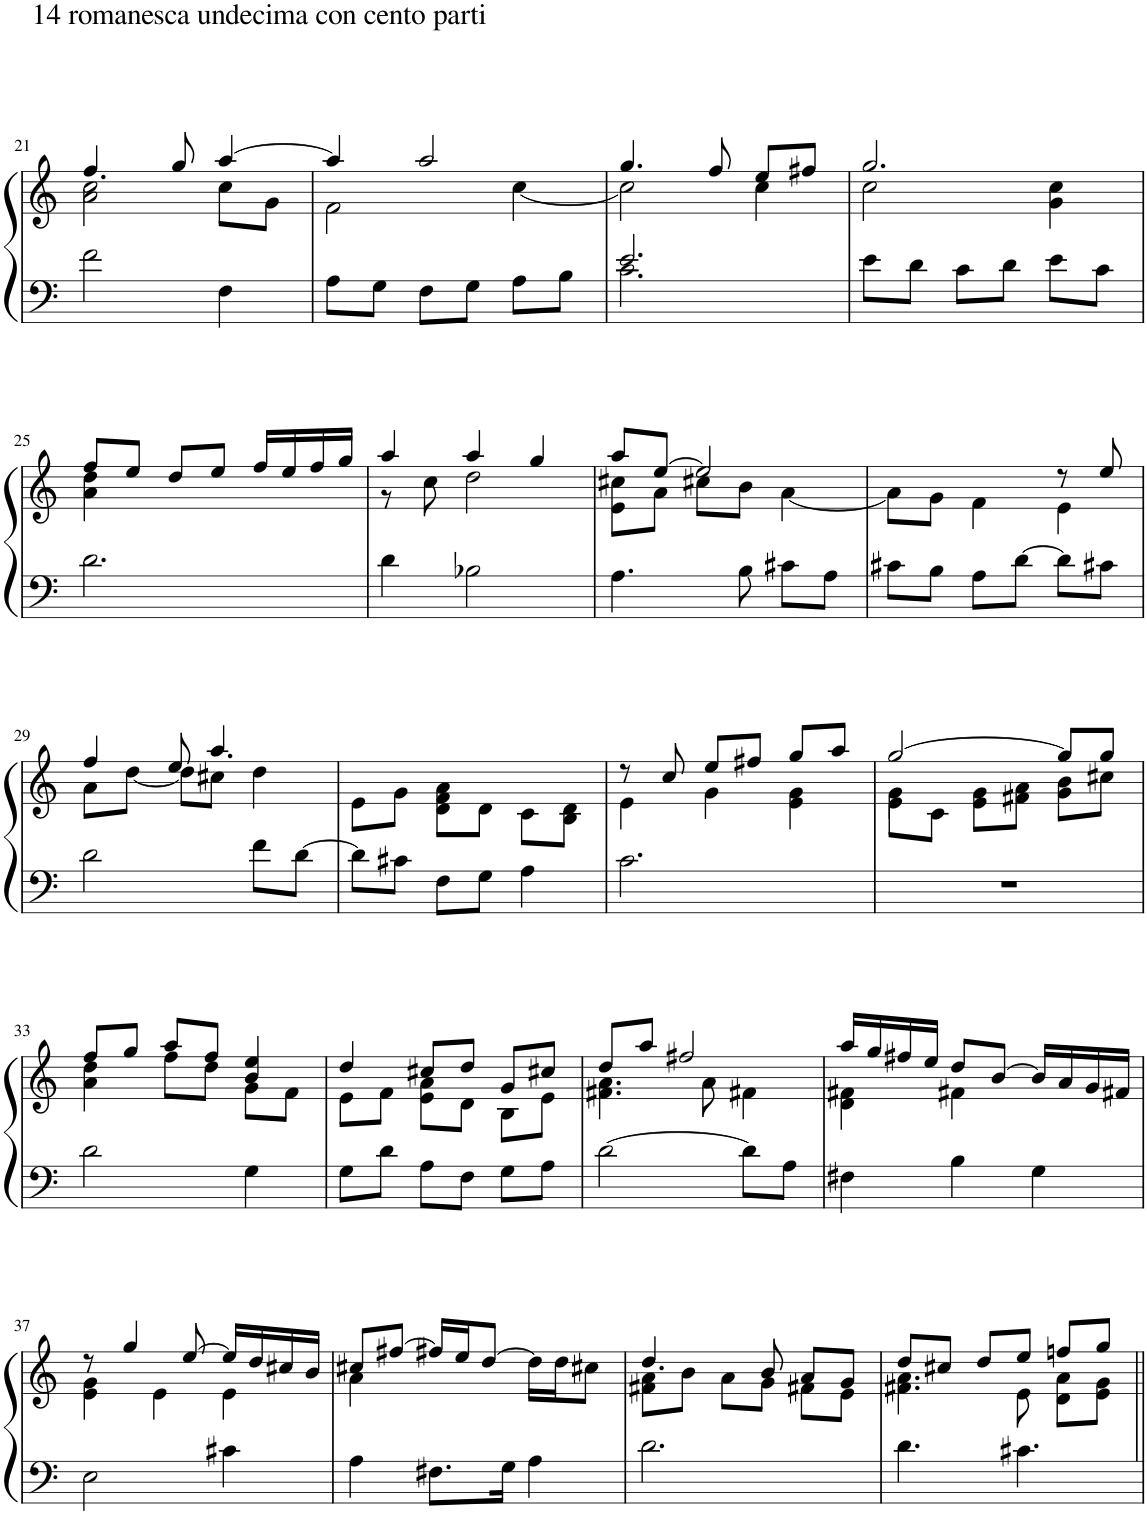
**kern	**kern
*part1	*part1
*staff2	*staff1
*I"Piano	*
*I'Pno.	*
!!LO:PB:g=z
*clefF4	*clefG2
*k[]	*k[]
*M3/4	*M3/4
=21	=21
*	*^
!	!LO:TX:a:t=14 romanesca undecima con cento parti	!
!LO:TX:a:t=14 romanesca undecima con cento parti	!	!
2f\	4.ff/	2a\ 2cc\
.	8gg/	.
4F\	[4aa/	8cc\L
.	.	8g\J
=22	=22	=22
8A\L	4aa/]	2f\
8G\J	.	.
8F\L	2aa/	.
8G\J	.	.
8A\L	.	[4cc\
8B\J	.	.
=23	=23	=23
*^	*	*
2.e/	2.c\	4.gg/	2cc\]
.	.	8ff/	.
.	.	8ee/L	4cc\
.	.	8ff#X/J	.
*v	*v	*	*
=24	=24	=24
8e\L	2.gg/	2cc\
8d\J	.	.
8c\L	.	.
8d\J	.	.
8e\L	.	4g\ 4cc\
8c\J	.	.
!!LO:LB:g=z	!!
=25	=25	=25
2.d\	8ff/L	4a\ 4dd\
.	8ee/J	.
.	8dd/L	2ryy
.	8ee/J	.
.	16ff/LL	.
.	16ee/	.
.	16ff/	.
.	16gg/JJ	.
=26	=26	=26
4d\	4aa/	8r
.	.	8cc\
2B-X\	4aa/	2dd\
.	4gg/	.
=27	=27	=27
4.A\	8aa/L	8e\ 8cc#X\L
.	[8ee/J	8a\J
.	8cc#X\L	2ee/]
8B\	8b\J	.
8c#X\L	[4a\	.
8A\J	.	.
=28	=28	=28
8c#X\L	8a\L]	2ryy
8B\J	8g\J	.
8A\L	4f\	.
[8d\J	.	.
8d\L]	8r	4e\
8c#X\J	8ee/	.
!!LO:LB:g=z	!!
=29	=29	=29
2d\	4ff/	8a\L
.	.	[8dd\J
.	8ee/	8dd\L]
.	4.aa/	8cc#X\J
8f\L	.	4dd\
[8d\J	.	.
*	*v	*v
=30	=30
8d\L]	8e\L
8c#X\J	8g\J
8F\L	8d\ 8f\ 8a\L
8G\J	8d\J
4A\	8c\L
.	8B\ 8d\J
=31	=31
*	*^
2.c\	8r	4e\
.	8cc/	.
.	8ee/L	4g\
.	8ff#X/J	.
.	8gg/L	4e\ 4g\
.	8aa/J	.
=32	=32	=32
*	*	*^
2.r	[2gg/	4g\	8e\L
.	.	.	8c\J
.	.	8e\ 8g\L	2ryy
.	.	8f#X\ 8a\J	.
.	8gg/L]	8g\ 8b\L	.
.	8gg/J	8cc#X\J	.
*	*	*v	*v
!!LO:LB:g=z
=33	=33	=33
2d\	8ff/L	4a\ 4dd\
.	8gg/J	.
.	8aa/L	8ff\L
.	8ff/J	8dd\J
4G\	4b/ 4ee/	8g\L
.	.	8f\J
=34	=34	=34
8G\L	4dd/	8e\L
8d\J	.	8f\J
8A\L	8cc#X/L	8e\ 8a\L
8F\J	8dd/J	8d\J
8G\L	8g/L	8B\L
8A\J	8cc#X/J	8e\J
=35	=35	=35
[2d\	8dd/L	4.f#X\ 4.a\
.	8aa/J	.
.	2ff#X/	.
.	.	8a\
8d\L]	.	4f#X\
8A\J	.	.
=36	=36	=36
4F#X\	16aa/LL	4d\ 4f#X\
.	16gg/	.
.	16ff#X/	.
.	16ee/JJ	.
4B\	8dd/L	4f#X\
.	[8b/J	.
4G\	16b/LL]	4ryy
.	16a/	.
.	16g/	.
.	16f#X/JJ	.
!!LO:LB:g=z	!!
=37	=37	=37
2E\	8r	4e\ 4g\
.	4gg/	.
.	.	4e\
.	[8ee/	.
4c#X\	16ee/LL]	4e\
.	16dd/	.
.	16cc#X/	.
.	16b/JJ	.
=38	=38	=38
4A\	8cc#X/L	4a\
.	[8ff#X/J	.
8.F#X\L	16ff#X/LL]	2ryy
.	16ee/J	.
.	[8dd/J	.
16G\Jk	.	.
4A\	16dd\LL]	.
.	16dd\J	.
.	8cc#X\J	.
=39	=39	=39
2.d\	4.dd/	8f#X\ 8a\L
.	.	8b\J
.	.	8a\L
.	8b/	8g\J
.	8a/L	8f#X\L
.	8g/J	8e\J
=40	=40	=40
4.d\	8dd/L	4.f#X\ 4.a\
.	8cc#X/J	.
.	8dd/L	.
4.c#X\	8ee/J	8e\
.	8ffn/L	8d\ 8a\L
.	8gg/J	8e\ 8g\J
*	*v	*v
=||	=||
*-	*-
